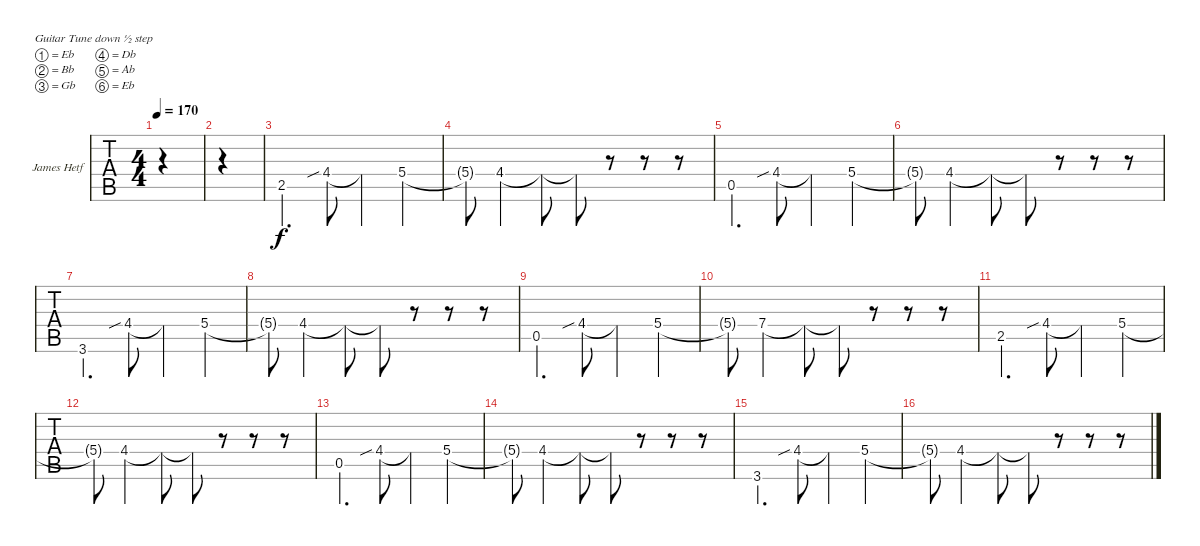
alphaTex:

\bracketExtendMode groupsimilarinstruments
\firstSystemTrackNameOrientation horizontal
\otherSystemsTrackNameOrientation horizontal
\track ("James Hetfield Voice" "James Hetf") {instrument acousticguitarsteel}
\staff {tabs}
\tuning (Eb4 Bb3 Gb3 Db3 Ab2 Eb2)
\ts (4 4)
\tempo 170
\clef g2
\ks bminor
|
|
2.5.4{d} 4.4{sib}.8 4.4{t}.4 5.4.4 |
5.4{t}.8 4.4.4 4.4{t}.8 4.4{t}.8 r.8 r.8 r.8 |
0.5.4{d} 4.4{sib}.8 4.4{t}.4 5.4.4 |
5.4{t}.8 4.4.4 4.4{t}.8 4.4{t}.8 r.8 r.8 r.8 |
3.6.4{d} 4.4{sib}.8 4.4{t}.4 5.4.4 |
5.4{t}.8 4.4.4 4.4{t}.8 4.4{t}.8 r.8 r.8 r.8 |
0.5.4{d} 4.4{sib}.8 4.4{t}.4 5.4.4 |
5.4{t}.8 7.4.4 7.4{t}.8 7.4{t}.8 r.8 r.8 r.8 |
2.5.4{d} 4.4{sib}.8 4.4{t}.4 5.4.4 |
5.4{t}.8 4.4.4 4.4{t}.8 4.4{t}.8 r.8 r.8 r.8 |
0.5.4{d} 4.4{sib}.8 4.4{t}.4 5.4.4 |
5.4{t}.8 4.4.4 4.4{t}.8 4.4{t}.8 r.8 r.8 r.8 |
3.6.4{d} 4.4{sib}.8 4.4{t}.4 5.4.4 |
5.4{t}.8 4.4.4 4.4{t}.8 4.4{t}.8 r.8 r.8 r.8
